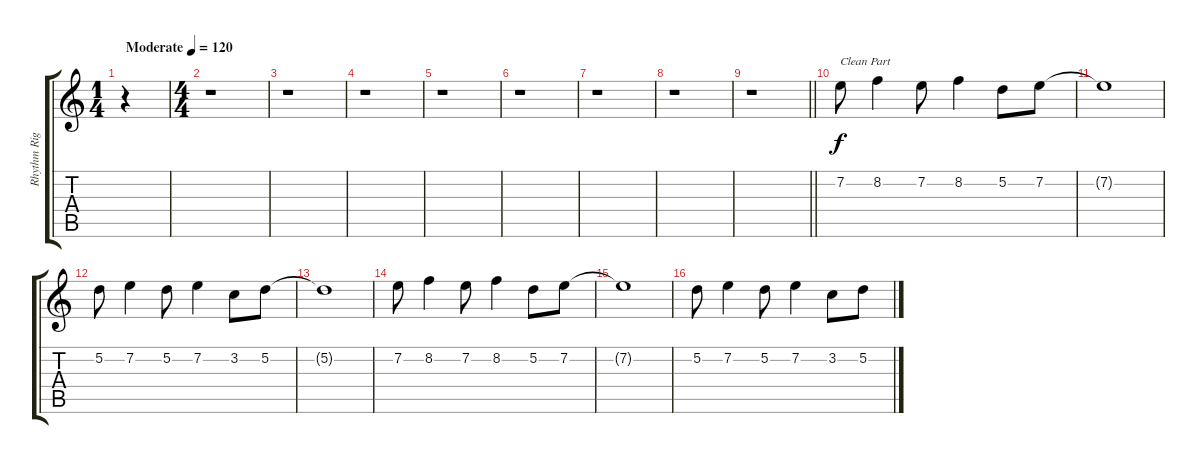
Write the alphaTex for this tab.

\track ("Rhythm Right" "Rhythm Rig") {instrument distortionguitar}
\staff {score tabs}
\tuning (D4 A3 F3 C3 G2 D2) {hide}
\ts (1 4)
\tempo (120 "Moderate")
\clef g2
\ks c
r.4{dy f instrument distortionguitar} |
\ts (4 4)
r.1 |
r.1 |
r.1 |
r.1 |
r.1 |
r.1 |
r.1 |
\barLineRight lightlight
r.1 |
7.2.8{txt "Clean Part" volume 10 instrument electricguitarclean} 8.2.4 7.2.8 8.2.4 5.2.8 7.2.8 |
7.2{t}.1 |
5.2.8 7.2.4 5.2.8 7.2.4 3.2.8 5.2.8 |
5.2{t}.1 |
7.2.8 8.2.4 7.2.8 8.2.4 5.2.8 7.2.8 |
7.2{t}.1 |
5.2.8 7.2.4 5.2.8 7.2.4 3.2.8 5.2.8
